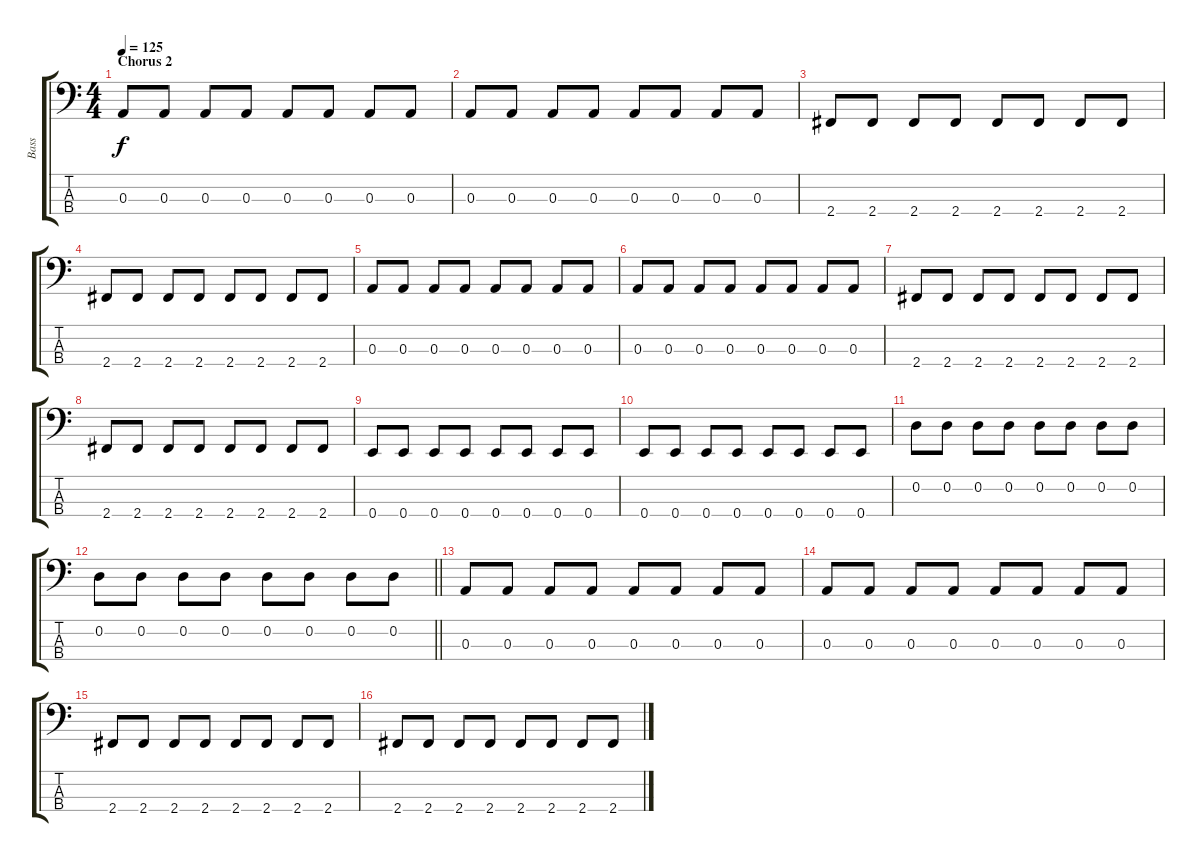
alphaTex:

\track ("Bass" "Bass") {instrument electricbassfinger}
\staff {score tabs}
\tuning (G2 D2 A1 E1) {hide}
\ts (4 4)
\section ("" "Chorus 2")
\tempo 125
\clef f4
\ks c
0.3.8{dy f} 0.3.8 0.3.8 0.3.8 0.3.8 0.3.8 0.3.8 0.3.8 |
0.3.8 0.3.8 0.3.8 0.3.8 0.3.8 0.3.8 0.3.8 0.3.8 |
2.4.8 2.4.8 2.4.8 2.4.8 2.4.8 2.4.8 2.4.8 2.4.8 |
2.4.8 2.4.8 2.4.8 2.4.8 2.4.8 2.4.8 2.4.8 2.4.8 |
0.3.8 0.3.8 0.3.8 0.3.8 0.3.8 0.3.8 0.3.8 0.3.8 |
0.3.8 0.3.8 0.3.8 0.3.8 0.3.8 0.3.8 0.3.8 0.3.8 |
2.4.8 2.4.8 2.4.8 2.4.8 2.4.8 2.4.8 2.4.8 2.4.8 |
2.4.8 2.4.8 2.4.8 2.4.8 2.4.8 2.4.8 2.4.8 2.4.8 |
0.4.8 0.4.8 0.4.8 0.4.8 0.4.8 0.4.8 0.4.8 0.4.8 |
0.4.8 0.4.8 0.4.8 0.4.8 0.4.8 0.4.8 0.4.8 0.4.8 |
0.2.8 0.2.8 0.2.8 0.2.8 0.2.8 0.2.8 0.2.8 0.2.8 |
\barLineRight lightlight
0.2.8 0.2.8 0.2.8 0.2.8 0.2.8 0.2.8 0.2.8 0.2.8 |
0.3.8 0.3.8 0.3.8 0.3.8 0.3.8 0.3.8 0.3.8 0.3.8 |
0.3.8 0.3.8 0.3.8 0.3.8 0.3.8 0.3.8 0.3.8 0.3.8 |
2.4.8 2.4.8 2.4.8 2.4.8 2.4.8 2.4.8 2.4.8 2.4.8 |
2.4.8 2.4.8 2.4.8 2.4.8 2.4.8 2.4.8 2.4.8 2.4.8
